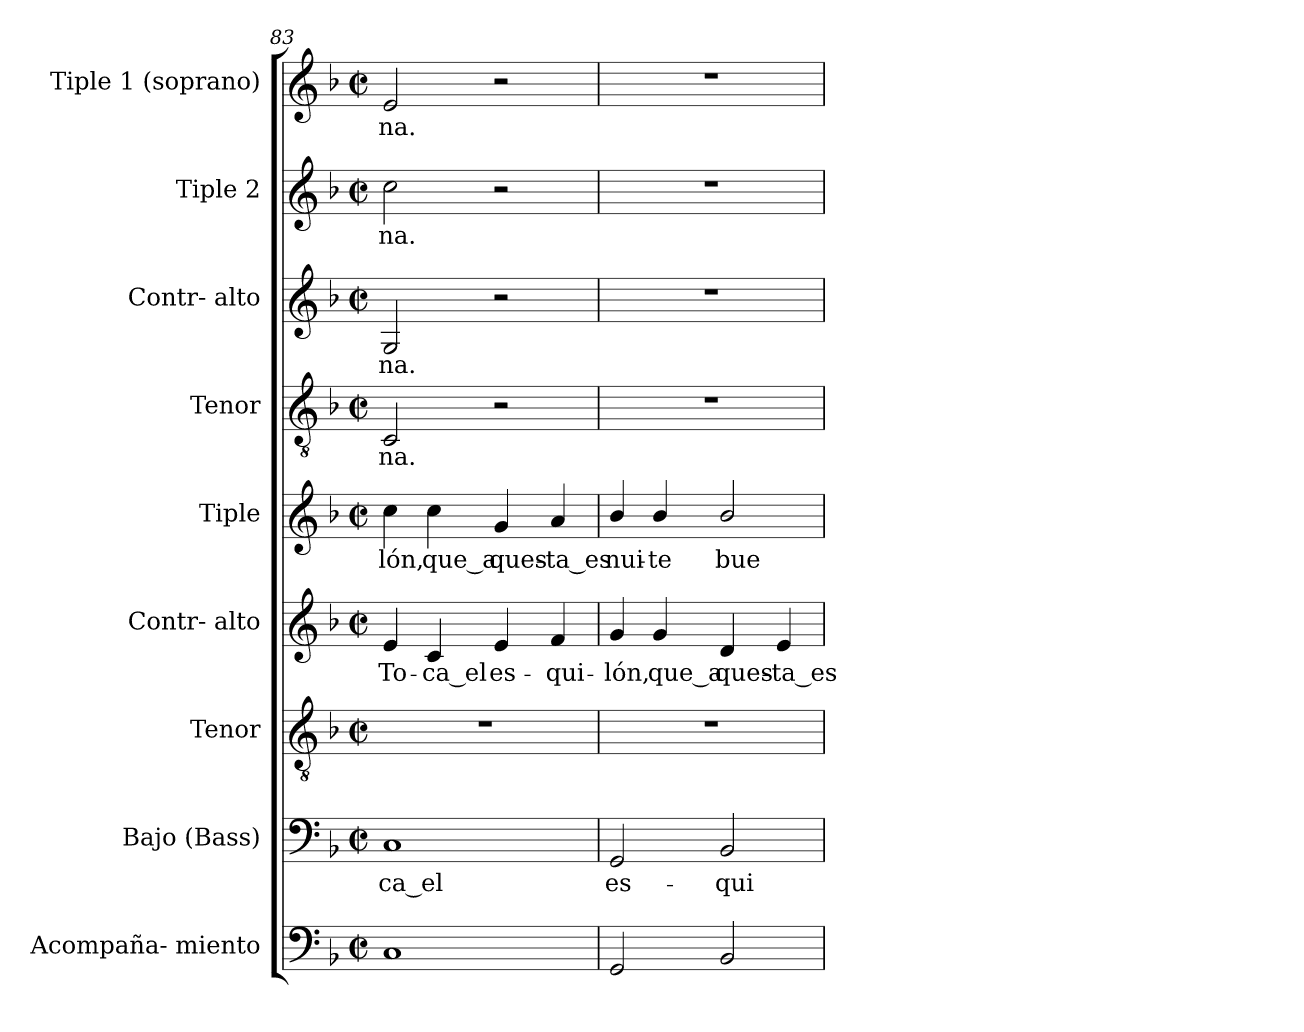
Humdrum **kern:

**kern	**kern	**text	**kern	**kern	**text	**kern	**text	**kern	**text	**kern	**text	**kern	**text	**kern	**text
*part9	*part8	*part8	*part7	*part6	*part6	*part5	*part5	*part4	*part4	*part3	*part3	*part2	*part2	*part1	*part1
*staff9	*staff8	*staff8	*staff7	*staff6	*staff6	*staff5	*staff5	*staff4	*staff4	*staff3	*staff3	*staff2	*staff2	*staff1	*staff1
*I"Acompaña- miento	*I"Bajo (Bass)	*	*I"Tenor	*I"Contr- alto	*	*I"Tiple	*	*I"Tenor	*	*I"Contr- alto	*	*I"Tiple 2	*	*I"Tiple 1 (soprano)	*
*	*I'B.	*	*I'T.	*I'A.	*	*	*	*I'T.	*	*I'A.	*	*	*	*I'S.	*
*clefF4	*clefF4	*	*clefGv2	*clefG2	*	*clefG2	*	*clefGv2	*	*clefG2	*	*clefG2	*	*clefG2	*
*	*	*	*ITrd7c12	*	*	*	*	*ITrd7c12	*	*	*	*	*	*	*
*k[b-]	*k[b-]	*	*k[b-]	*k[b-]	*	*k[b-]	*	*k[b-]	*	*k[b-]	*	*k[b-]	*	*k[b-]	*
*F:	*F:	*	*F:	*F:	*	*F:	*	*F:	*	*F:	*	*F:	*	*F:	*
*M2/2	*M2/2	*	*M2/2	*M2/2	*	*M2/2	*	*M2/2	*	*M2/2	*	*M2/2	*	*M2/2	*
*met(c|)	*met(c|)	*	*met(c|)	*met(c|)	*	*met(c|)	*	*met(c|)	*	*met(c|)	*	*met(c|)	*	*met(c|)	*
=83	=83	=83	=83	=83	=83	=83	=83	=83	=83	=83	=83	=83	=83	=83	=83
!	!	!LO:LY:b:color=#000000	!	!	!	!	!	!	!	!	!	!	!	!	!
!	!	!	!	!	!LO:LY:b:color=#000000	!	!	!	!	!	!	!	!	!	!
!	!	!	!	!	!	!	!LO:LY:b:color=#000000	!	!	!	!	!	!	!	!
!	!	!	!	!	!	!	!	!	!LO:LY:b:color=#000000	!	!	!	!	!	!
!	!	!	!	!	!	!	!	!	!	!	!LO:LY:b:color=#000000	!	!	!	!
!	!	!	!	!	!	!	!	!	!	!	!	!	!LO:LY:b:color=#000000	!	!
!	!	!	!	!	!	!	!	!	!	!	!	!	!	!	!LO:LY:b:color=#000000
1Ci	1Ci	-ca_el	1r	4ei/	To-	4cci\	-lón,	2CCi/	-na.	2Gi/	-na.	2cci\	-na.	2ei/	-na.
!	!	!	!	!	!LO:LY:b:color=#000000	!	!	!	!	!	!	!	!	!	!
!	!	!	!	!	!	!	!LO:LY:b:color=#000000	!	!	!	!	!	!	!	!
.	.	.	.	4ci/	-ca_el	4cci\	que_a	.	.	.	.	.	.	.	.
!	!	!	!	!	!LO:LY:b:color=#000000	!	!	!	!	!	!	!	!	!	!
!	!	!	!	!	!	!	!LO:LY:b:color=#000000	!	!	!	!	!	!	!	!
.	.	.	.	4ei/	es-	4gi/	ques-	2r	.	2r	.	2r	.	2r	.
!	!	!	!	!	!LO:LY:b:color=#000000	!	!	!	!	!	!	!	!	!	!
!	!	!	!	!	!	!	!LO:LY:b:color=#000000	!	!	!	!	!	!	!	!
.	.	.	.	4fi/	-qui-	4ai/	-ta_es	.	.	.	.	.	.	.	.
=84	=84	=84	=84	=84	=84	=84	=84	=84	=84	=84	=84	=84	=84	=84	=84
!	!	!LO:LY:b:color=#000000	!	!	!	!	!	!	!	!	!	!	!	!	!
!	!	!	!	!	!LO:LY:b:color=#000000	!	!	!	!	!	!	!	!	!	!
!	!	!	!	!	!	!	!LO:LY:b:color=#000000	!	!	!	!	!	!	!	!
2GGi/	2GGi/	es-	1r	4gi/	-lón,	4b-i/	nui-	1r	.	1r	.	1r	.	1r	.
!	!	!	!	!	!LO:LY:b:color=#000000	!	!	!	!	!	!	!	!	!	!
!	!	!	!	!	!	!	!LO:LY:b:color=#000000	!	!	!	!	!	!	!	!
.	.	.	.	4gi/	que_a	4b-i/	-te	.	.	.	.	.	.	.	.
!	!	!LO:LY:b:color=#000000	!	!	!	!	!	!	!	!	!	!	!	!	!
!	!	!	!	!	!LO:LY:b:color=#000000	!	!	!	!	!	!	!	!	!	!
!	!	!	!	!	!	!	!LO:LY:b:color=#000000	!	!	!	!	!	!	!	!
2BB-i/	2BB-i/	-qui-	.	4di/	ques-	2b-i/	bue-	.	.	.	.	.	.	.	.
!	!	!	!	!	!LO:LY:b:color=#000000	!	!	!	!	!	!	!	!	!	!
.	.	.	.	4ei/	-ta_es	.	.	.	.	.	.	.	.	.	.
=	=	=	=	=	=	=	=	=	=	=	=	=	=	=	=
*-	*-	*-	*-	*-	*-	*-	*-	*-	*-	*-	*-	*-	*-	*-	*-
